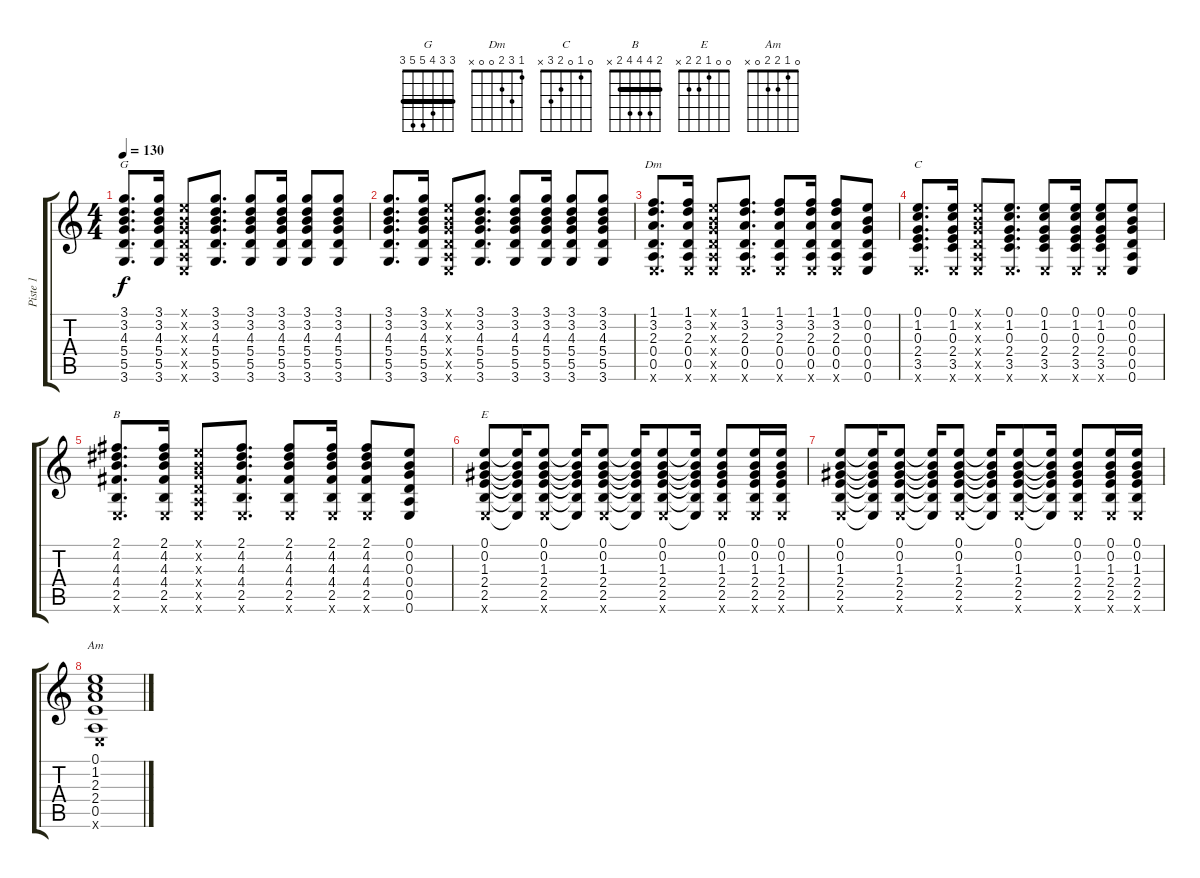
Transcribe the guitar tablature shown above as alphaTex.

\track ("Piste 1" "Piste 1") {instrument acousticguitarsteel}
\staff {score tabs}
\tuning (E4 B3 G3 D3 A2 E2) {hide}
\chord ("G" 3 3 4 5 5 3) {barre 3}
\chord ("Dm" 1 3 2 0 0 x)
\chord ("C" 0 1 0 2 3 x)
\chord ("B" 2 4 4 4 2 x) {barre 2}
\chord ("E" 0 0 1 2 2 x)
\chord ("Am" 0 1 2 2 0 x)
\ts (4 4)
\tempo 130
\clef g2
\ks c
(3.1 3.2 4.3 5.4 5.5 3.6).8{d ch "G" dy f} (3.1 3.2 4.3 5.4 5.5 3.6).16 (0.1{x} 0.2{x} 0.3{x} 0.4{x} 0.5{x} 0.6{x}).8 (3.1 3.2 4.3 5.4 5.5 3.6).8{d} (3.1 3.2 4.3 5.4 5.5 3.6).8 (3.1 3.2 4.3 5.4 5.5 3.6).16 (3.1 3.2 4.3 5.4 5.5 3.6).8 (3.1 3.2 4.3 5.4 5.5 3.6).8 |
(3.1 3.2 4.3 5.4 5.5 3.6).8{d} (3.1 3.2 4.3 5.4 5.5 3.6).16 (0.1{x} 0.2{x} 0.3{x} 0.4{x} 0.5{x} 0.6{x}).8 (3.1 3.2 4.3 5.4 5.5 3.6).8{d} (3.1 3.2 4.3 5.4 5.5 3.6).8 (3.1 3.2 4.3 5.4 5.5 3.6).16 (3.1 3.2 4.3 5.4 5.5 3.6).8 (3.1 3.2 4.3 5.4 5.5 3.6).8 |
(1.1 3.2 2.3 0.4 0.5 0.6{x}).8{d ch "Dm"} (1.1 3.2 2.3 0.4 0.5 0.6{x}).16 (0.1{x} 0.2{x} 0.3{x} 0.4{x} 0.5{x} 0.6{x}).8 (1.1 3.2 2.3 0.4 0.5 0.6{x}).8{d} (1.1 3.2 2.3 0.4 0.5 0.6{x}).8 (1.1 3.2 2.3 0.4 0.5 0.6{x}).16 (1.1 3.2 2.3 0.4 0.5 0.6{x}).8 (0.1 0.2 0.3 0.4 0.5 0.6).8 |
(0.1 1.2 0.3 2.4 3.5 0.6{x}).8{d ch "C"} (0.1 1.2 0.3 2.4 3.5 0.6{x}).16 (0.1{x} 0.2{x} 0.3{x} 0.4{x} 0.5{x} 0.6{x}).8 (0.1 1.2 0.3 2.4 3.5 0.6{x}).8{d} (0.1 1.2 0.3 2.4 3.5 0.6{x}).8 (0.1 1.2 0.3 2.4 3.5 0.6{x}).16 (0.1 1.2 0.3 2.4 3.5 0.6{x}).8 (0.1 0.2 0.3 0.4 0.5 0.6).8 |
(2.1 4.2 4.3 4.4 2.5 0.6{x}).8{d ch "B"} (2.1 4.2 4.3 4.4 2.5 0.6{x}).16 (0.1{x} 0.2{x} 0.3{x} 0.4{x} 0.5{x} 0.6{x}).8 (2.1 4.2 4.3 4.4 2.5 0.6{x}).8{d} (2.1 4.2 4.3 4.4 2.5 0.6{x}).8 (2.1 4.2 4.3 4.4 2.5 0.6{x}).16 (2.1 4.2 4.3 4.4 2.5 0.6{x}).8 (0.1 0.2 0.3 0.4 0.5 0.6).8 |
(0.1 0.2 1.3 2.4 2.5 0.6{x}).8{ch "E"} (0.1{t} 0.2{t} 1.3{t} 2.4{t} 2.5{t} 0.6{t}).16 (0.1 0.2 1.3 2.4 2.5 0.6{x}).8 (0.1{t} 0.2{t} 1.3{t} 2.4{t} 2.5{t} 0.6{t}).16 (0.1 0.2 1.3 2.4 2.5 0.6{x}).8 (0.1{t} 0.2{t} 1.3{t} 2.4{t} 2.5{t} 0.6{t}).16 (0.1 0.2 1.3 2.4 2.5 0.6{x}).8 (0.1{t} 0.2{t} 1.3{t} 2.4{t} 2.5{t} 0.6{t}).16 (0.1 0.2 1.3 2.4 2.5 0.6{x}).8 (0.1 0.2 1.3 2.4 2.5 0.6{x}).16 (0.1 0.2 1.3 2.4 2.5 0.6{x}).16 |
(0.1 0.2 1.3 2.4 2.5 0.6{x}).8 (0.1{t} 0.2{t} 1.3{t} 2.4{t} 2.5{t} 0.6{t}).16 (0.1 0.2 1.3 2.4 2.5 0.6{x}).8 (0.1{t} 0.2{t} 1.3{t} 2.4{t} 2.5{t} 0.6{t}).16 (0.1 0.2 1.3 2.4 2.5 0.6{x}).8 (0.1{t} 0.2{t} 1.3{t} 2.4{t} 2.5{t} 0.6{t}).16 (0.1 0.2 1.3 2.4 2.5 0.6{x}).8 (0.1{t} 0.2{t} 1.3{t} 2.4{t} 2.5{t} 0.6{t}).16 (0.1 0.2 1.3 2.4 2.5 0.6{x}).8 (0.1 0.2 1.3 2.4 2.5 0.6{x}).16 (0.1 0.2 1.3 2.4 2.5 0.6{x}).16 |
(0.1 1.2 2.3 2.4 0.5 0.6{x}).1{ch "Am"}
